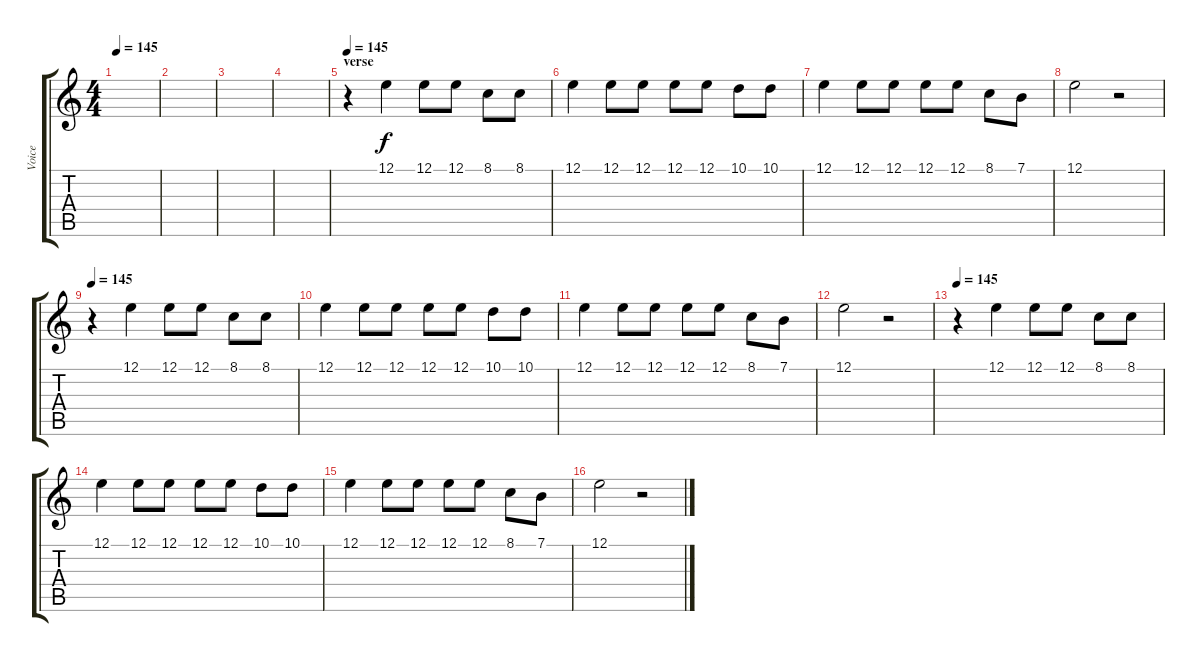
\track ("Voice" "Voice") {instrument choiraahs}
\staff {score tabs}
\tuning (E4 B3 G3 D3 A2 E2) {hide}
\ts (4 4)
\tempo 145
\clef g2
\ks c
|
|
|
|
\section ("" "verse")
\tempo 145
r.4 12.1.4 12.1.8 12.1.8 8.1.8 8.1.8 |
12.1.4 12.1.8 12.1.8 12.1.8 12.1.8 10.1.8 10.1.8 |
12.1.4 12.1.8 12.1.8 12.1.8 12.1.8 8.1.8 7.1.8 |
12.1.2 r.2 |
\tempo 145
r.4 12.1.4 12.1.8 12.1.8 8.1.8 8.1.8 |
12.1.4 12.1.8 12.1.8 12.1.8 12.1.8 10.1.8 10.1.8 |
12.1.4 12.1.8 12.1.8 12.1.8 12.1.8 8.1.8 7.1.8 |
12.1.2 r.2 |
\tempo 145
r.4 12.1.4 12.1.8 12.1.8 8.1.8 8.1.8 |
12.1.4 12.1.8 12.1.8 12.1.8 12.1.8 10.1.8 10.1.8 |
12.1.4 12.1.8 12.1.8 12.1.8 12.1.8 8.1.8 7.1.8 |
12.1.2 r.2
